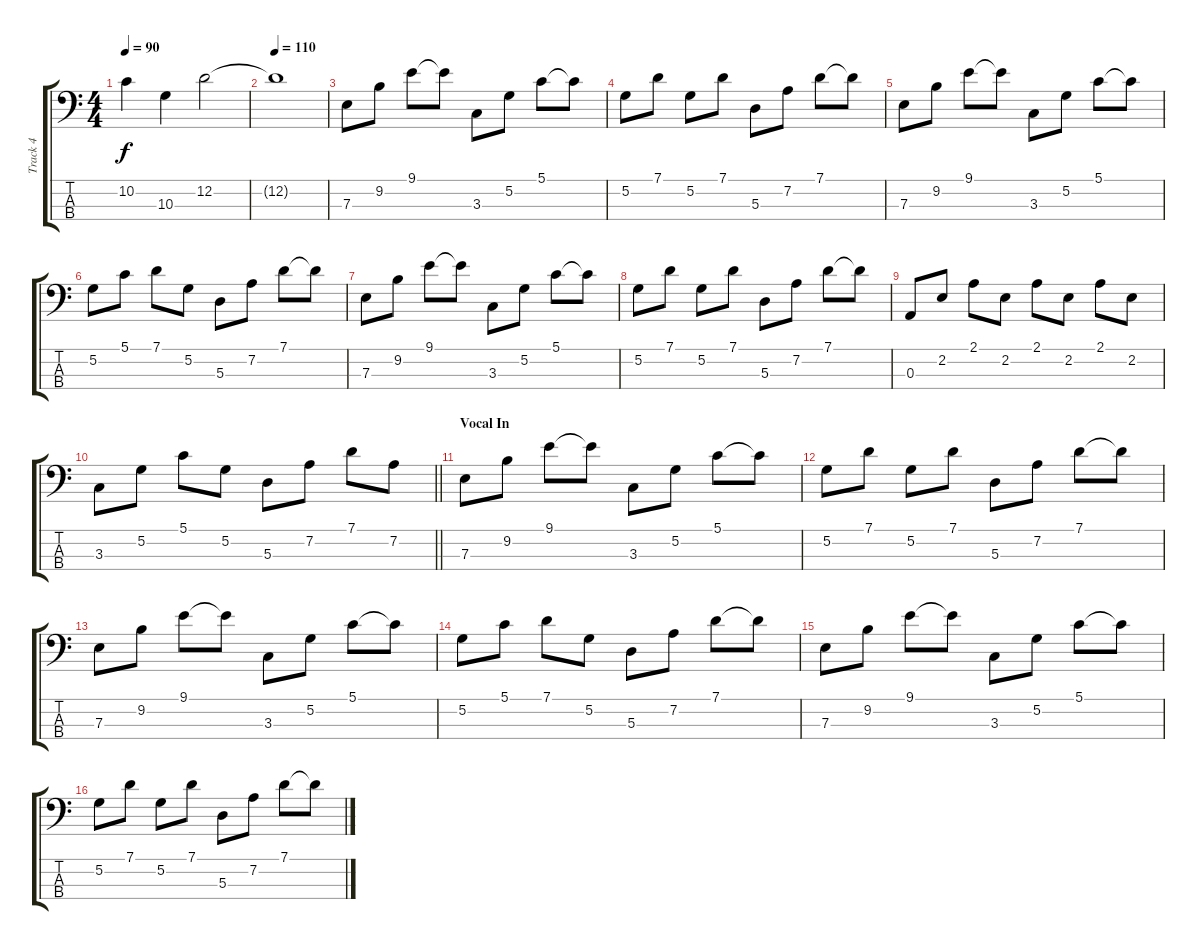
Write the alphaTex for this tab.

\track ("Track 4" "Track 4") {instrument electricbassfinger}
\staff {score tabs}
\tuning (G2 D2 A1 E1) {hide}
\ts (4 4)
\tempo 90
\clef f4
\ks c
10.2.4{dy f} 10.3.4 12.2.2 |
\tempo 110
12.2{t}.1 |
7.3.8 9.2.8 9.1.8 9.1{t}.8 3.3.8 5.2.8 5.1.8 5.1{t}.8 |
5.2.8 7.1.8 5.2.8 7.1.8 5.3.8 7.2.8 7.1.8 7.1{t}.8 |
7.3.8 9.2.8 9.1.8 9.1{t}.8 3.3.8 5.2.8 5.1.8 5.1{t}.8 |
5.2.8 5.1.8 7.1.8 5.2.8 5.3.8 7.2.8 7.1.8 7.1{t}.8 |
7.3.8 9.2.8 9.1.8 9.1{t}.8 3.3.8 5.2.8 5.1.8 5.1{t}.8 |
5.2.8 7.1.8 5.2.8 7.1.8 5.3.8 7.2.8 7.1.8 7.1{t}.8 |
0.3.8 2.2.8 2.1.8 2.2.8 2.1.8 2.2.8 2.1.8 2.2.8 |
\barLineRight lightlight
3.3.8 5.2.8 5.1.8 5.2.8 5.3.8 7.2.8 7.1.8 7.2.8 |
\section ("" "Vocal In")
7.3.8 9.2.8 9.1.8 9.1{t}.8 3.3.8 5.2.8 5.1.8 5.1{t}.8 |
5.2.8 7.1.8 5.2.8 7.1.8 5.3.8 7.2.8 7.1.8 7.1{t}.8 |
7.3.8 9.2.8 9.1.8 9.1{t}.8 3.3.8 5.2.8 5.1.8 5.1{t}.8 |
5.2.8 5.1.8 7.1.8 5.2.8 5.3.8 7.2.8 7.1.8 7.1{t}.8 |
7.3.8 9.2.8 9.1.8 9.1{t}.8 3.3.8 5.2.8 5.1.8 5.1{t}.8 |
5.2.8 7.1.8 5.2.8 7.1.8 5.3.8 7.2.8 7.1.8 7.1{t}.8
